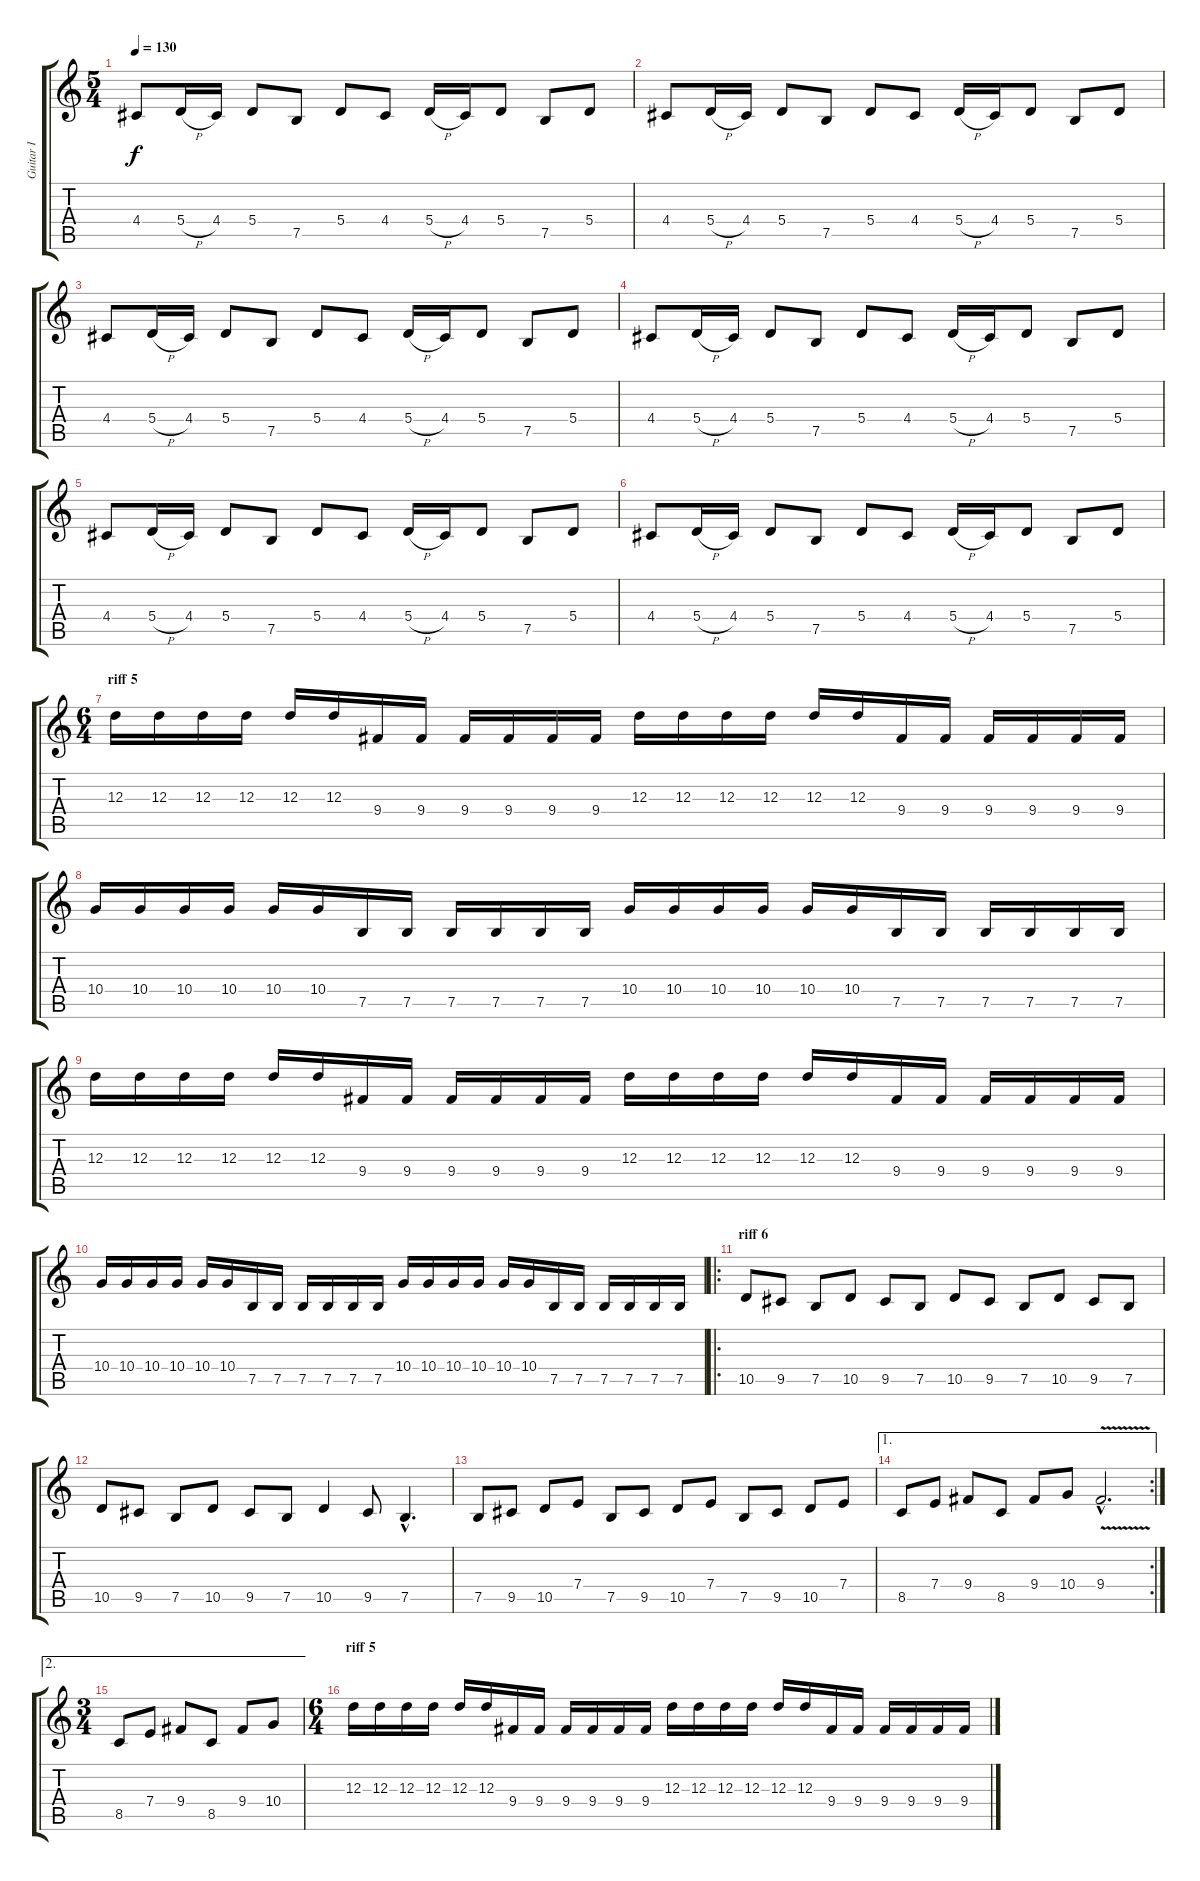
\track ("Guitar I" "Guitar I") {instrument overdrivenguitar}
\staff {score tabs}
\tuning (B3 Gb3 D3 A2 E2 B1) {hide}
\ts (5 4)
\tempo 130
\clef g2
\ks c
4.4.8{dy f} 5.4{h}.16 4.4.16 5.4.8 7.5.8 5.4.8 4.4.8 5.4{h}.16 4.4.16 5.4.8 7.5.8 5.4.8 |
4.4.8 5.4{h}.16 4.4.16 5.4.8 7.5.8 5.4.8 4.4.8 5.4{h}.16 4.4.16 5.4.8 7.5.8 5.4.8 |
4.4.8 5.4{h}.16 4.4.16 5.4.8 7.5.8 5.4.8 4.4.8 5.4{h}.16 4.4.16 5.4.8 7.5.8 5.4.8 |
4.4.8 5.4{h}.16 4.4.16 5.4.8 7.5.8 5.4.8 4.4.8 5.4{h}.16 4.4.16 5.4.8 7.5.8 5.4.8 |
4.4.8 5.4{h}.16 4.4.16 5.4.8 7.5.8 5.4.8 4.4.8 5.4{h}.16 4.4.16 5.4.8 7.5.8 5.4.8 |
4.4.8 5.4{h}.16 4.4.16 5.4.8 7.5.8 5.4.8 4.4.8 5.4{h}.16 4.4.16 5.4.8 7.5.8 5.4.8 |
\ts (6 4)
\section ("" "riff 5")
12.3.16 12.3.16 12.3.16 12.3.16 12.3.16 12.3.16 9.4.16 9.4.16 9.4.16 9.4.16 9.4.16 9.4.16 12.3.16 12.3.16 12.3.16 12.3.16 12.3.16 12.3.16 9.4.16 9.4.16 9.4.16 9.4.16 9.4.16 9.4.16 |
10.4.16 10.4.16 10.4.16 10.4.16 10.4.16 10.4.16 7.5.16 7.5.16 7.5.16 7.5.16 7.5.16 7.5.16 10.4.16 10.4.16 10.4.16 10.4.16 10.4.16 10.4.16 7.5.16 7.5.16 7.5.16 7.5.16 7.5.16 7.5.16 |
12.3.16 12.3.16 12.3.16 12.3.16 12.3.16 12.3.16 9.4.16 9.4.16 9.4.16 9.4.16 9.4.16 9.4.16 12.3.16 12.3.16 12.3.16 12.3.16 12.3.16 12.3.16 9.4.16 9.4.16 9.4.16 9.4.16 9.4.16 9.4.16 |
10.4.16 10.4.16 10.4.16 10.4.16 10.4.16 10.4.16 7.5.16 7.5.16 7.5.16 7.5.16 7.5.16 7.5.16 10.4.16 10.4.16 10.4.16 10.4.16 10.4.16 10.4.16 7.5.16 7.5.16 7.5.16 7.5.16 7.5.16 7.5.16 |
\ro
\section ("" "riff 6")
10.5.8 9.5.8 7.5.8 10.5.8 9.5.8 7.5.8 10.5.8 9.5.8 7.5.8 10.5.8 9.5.8 7.5.8 |
10.5.8 9.5.8 7.5.8 10.5.8 9.5.8 7.5.8 10.5.4 9.5.8 7.5{hac}.4{d} |
7.5.8 9.5.8 10.5.8 7.4.8 7.5.8 9.5.8 10.5.8 7.4.8 7.5.8 9.5.8 10.5.8 7.4.8 |
\ae 1
\rc 2
8.5.8 7.4.8 9.4.8 8.5.8 9.4.8 10.4.8 9.4{v hac}.2{d} |
\ae 2
\ts (3 4)
8.5.8 7.4.8 9.4.8 8.5.8 9.4.8 10.4.8 |
\ts (6 4)
\section ("" "riff 5")
12.3.16 12.3.16 12.3.16 12.3.16 12.3.16 12.3.16 9.4.16 9.4.16 9.4.16 9.4.16 9.4.16 9.4.16 12.3.16 12.3.16 12.3.16 12.3.16 12.3.16 12.3.16 9.4.16 9.4.16 9.4.16 9.4.16 9.4.16 9.4.16
